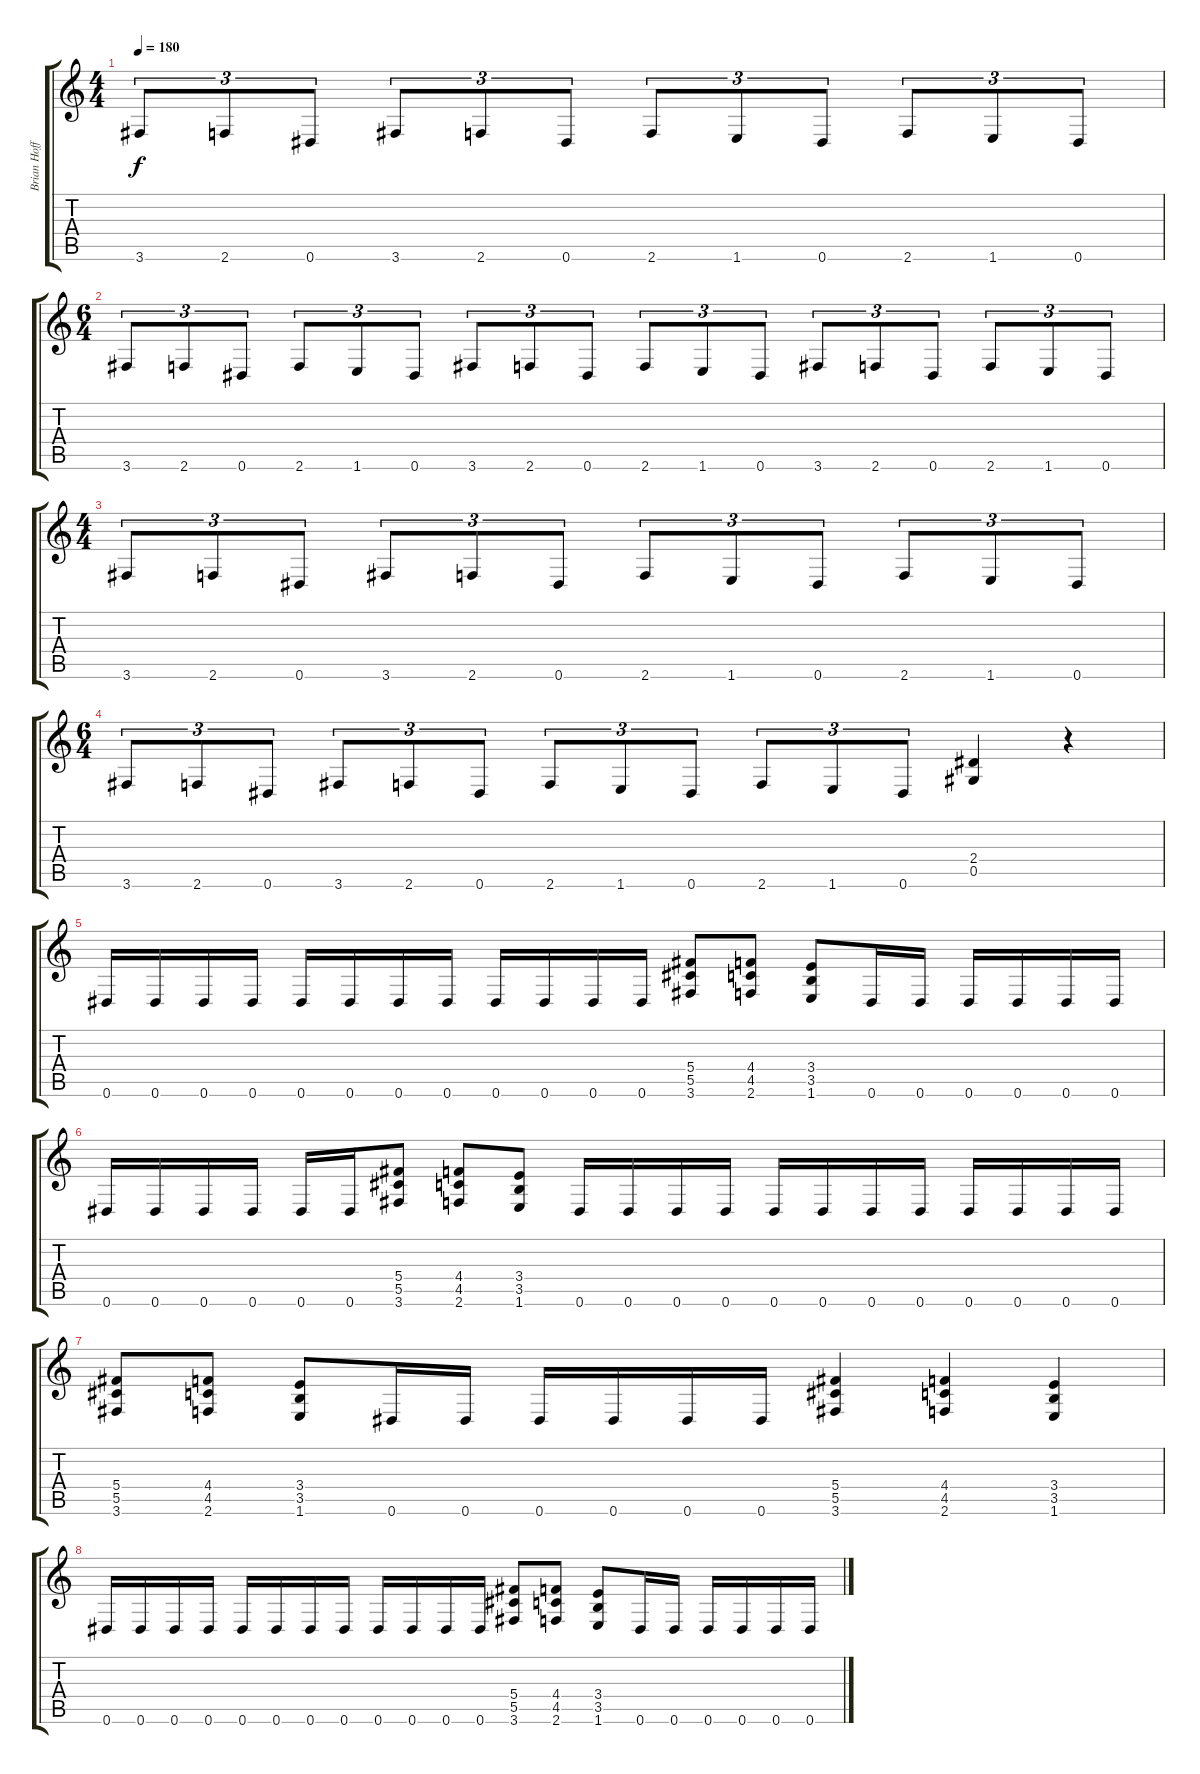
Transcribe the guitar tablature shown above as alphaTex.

\track ("Brian Hoffman" "Brian Hoff") {instrument distortionguitar}
\staff {score tabs}
\tuning (Eb4 Bb3 Gb3 Db3 Ab2 Eb2) {hide}
\ts (4 4)
\tempo 180
\clef g2
\ks c
3.6.8{tu (3 2) dy f} 2.6.8{tu (3 2)} 0.6.8{tu (3 2)} 3.6.8{tu (3 2)} 2.6.8{tu (3 2)} 0.6.8{tu (3 2)} 2.6.8{tu (3 2)} 1.6.8{tu (3 2)} 0.6.8{tu (3 2)} 2.6.8{tu (3 2)} 1.6.8{tu (3 2)} 0.6.8{tu (3 2)} |
\ts (6 4)
3.6.8{tu (3 2)} 2.6.8{tu (3 2)} 0.6.8{tu (3 2)} 2.6.8{tu (3 2)} 1.6.8{tu (3 2)} 0.6.8{tu (3 2)} 3.6.8{tu (3 2)} 2.6.8{tu (3 2)} 0.6.8{tu (3 2)} 2.6.8{tu (3 2)} 1.6.8{tu (3 2)} 0.6.8{tu (3 2)} 3.6.8{tu (3 2)} 2.6.8{tu (3 2)} 0.6.8{tu (3 2)} 2.6.8{tu (3 2)} 1.6.8{tu (3 2)} 0.6.8{tu (3 2)} |
\ts (4 4)
3.6.8{tu (3 2)} 2.6.8{tu (3 2)} 0.6.8{tu (3 2)} 3.6.8{tu (3 2)} 2.6.8{tu (3 2)} 0.6.8{tu (3 2)} 2.6.8{tu (3 2)} 1.6.8{tu (3 2)} 0.6.8{tu (3 2)} 2.6.8{tu (3 2)} 1.6.8{tu (3 2)} 0.6.8{tu (3 2)} |
\ts (6 4)
3.6.8{tu (3 2)} 2.6.8{tu (3 2)} 0.6.8{tu (3 2)} 3.6.8{tu (3 2)} 2.6.8{tu (3 2)} 0.6.8{tu (3 2)} 2.6.8{tu (3 2)} 1.6.8{tu (3 2)} 0.6.8{tu (3 2)} 2.6.8{tu (3 2)} 1.6.8{tu (3 2)} 0.6.8{tu (3 2)} (2.4 0.5).4 r.4 |
0.6.16 0.6.16 0.6.16 0.6.16 0.6.16 0.6.16 0.6.16 0.6.16 0.6.16 0.6.16 0.6.16 0.6.16 (5.4 5.5 3.6).8 (4.4 4.5 2.6).8 (3.4 3.5 1.6).8 0.6.16 0.6.16 0.6.16 0.6.16 0.6.16 0.6.16 |
0.6.16 0.6.16 0.6.16 0.6.16 0.6.16 0.6.16 (5.4 5.5 3.6).8 (4.4 4.5 2.6).8 (3.4 3.5 1.6).8 0.6.16 0.6.16 0.6.16 0.6.16 0.6.16 0.6.16 0.6.16 0.6.16 0.6.16 0.6.16 0.6.16 0.6.16 |
(5.4 5.5 3.6).8 (4.4 4.5 2.6).8 (3.4 3.5 1.6).8 0.6.16 0.6.16 0.6.16 0.6.16 0.6.16 0.6.16 (5.4 5.5 3.6).4 (4.4 4.5 2.6).4 (3.4 3.5 1.6).4 |
0.6.16 0.6.16 0.6.16 0.6.16 0.6.16 0.6.16 0.6.16 0.6.16 0.6.16 0.6.16 0.6.16 0.6.16 (5.4 5.5 3.6).8 (4.4 4.5 2.6).8 (3.4 3.5 1.6).8 0.6.16 0.6.16 0.6.16 0.6.16 0.6.16 0.6.16
